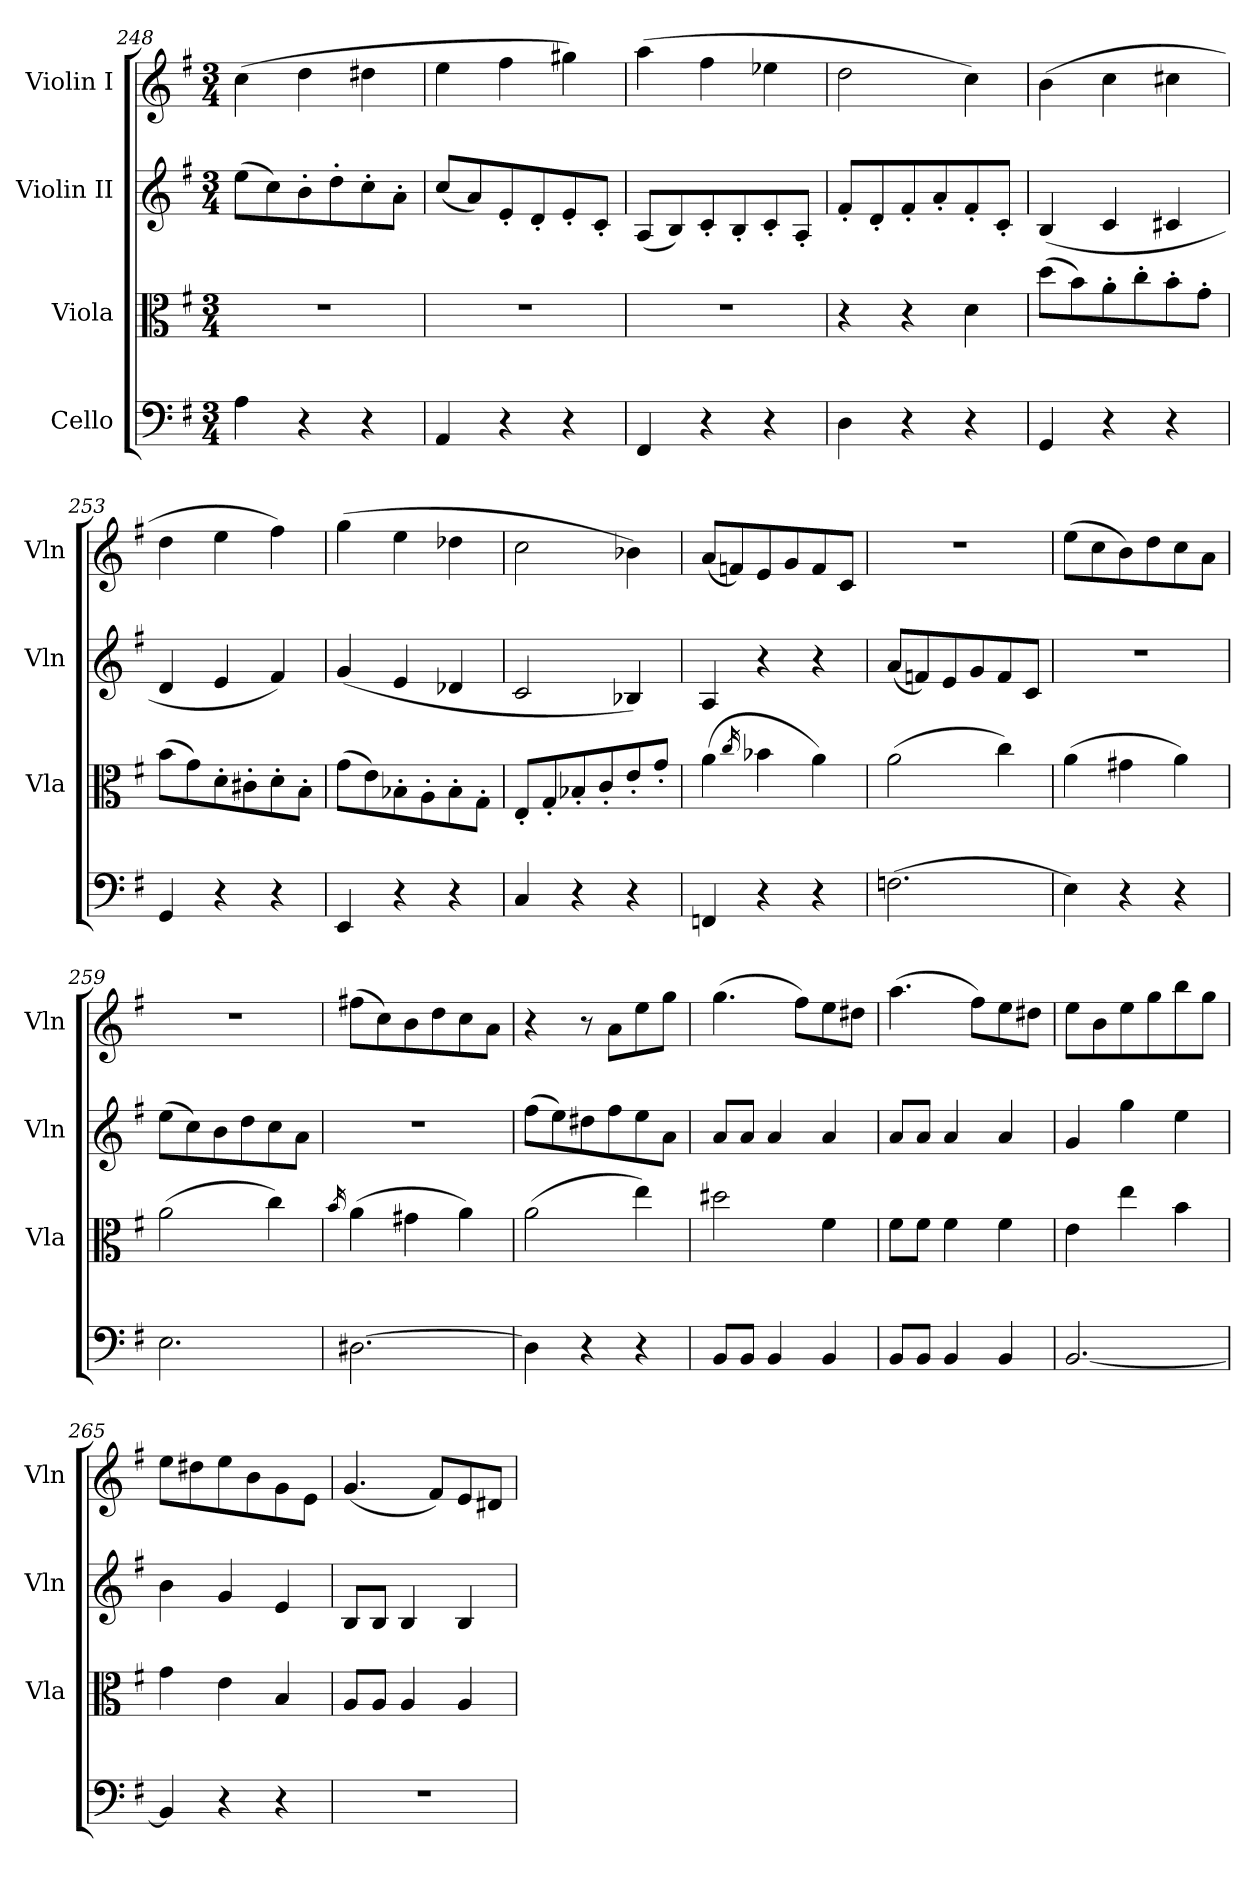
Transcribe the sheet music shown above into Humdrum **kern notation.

**kern	**kern	**kern	**kern
*part4	*part3	*part2	*part1
*staff4	*staff3	*staff2	*staff1
*I"Cello	*I"Viola	*I"Violin II	*I"Violin I
*	*I'Vla	*I'Vln	*I'Vln
*clefF4	*clefC3	*clefG2	*clefG2
*k[f#]	*k[f#]	*k[f#]	*k[f#]
*M3/4	*M3/4	*M3/4	*M3/4
=248	=248	=248	=248
4A\	2.r	(>8ee\L	(>4cc\
.	.	8cc\)	.
4r	.	8b'\	4dd\
.	.	8dd'\	.
4r	.	8cc'\	4dd#X\
.	.	8a'\J	.
=249	=249	=249	=249
4AA/	2.r	(<8cc/L	4ee\
.	.	8a/)	.
4r	.	8e'/	4ff#\
.	.	8d'/	.
4r	.	8e'/	4gg#X\)
.	.	8c'/J	.
=250	=250	=250	=250
4FF#/	2.r	(<8A/L	(>4aa\
.	.	8B/)	.
4r	.	8c'/	4ff#\
.	.	8B'/	.
4r	.	8c'/	4ee-X\
.	.	8A'/J	.
=251	=251	=251	=251
4D\	4r	8f#'/L	2dd\
.	.	8d'/	.
4r	4r	8f#'/	.
.	.	8a'/	.
4r	4d\	8f#'/	4cc\)
.	.	8c'/J	.
=252	=252	=252	=252
4GG/	(>8dd\L	(>4B/	(>4b\
.	8b\)	.	.
4r	8a'\	4c/	4cc\
.	8cc'\	.	.
4r	8b'\	4c#X/	4cc#X\
.	8g'\J	.	.
=253	=253	=253	=253
4GG/	(>8b\L	4d/	4dd\
.	8g\)	.	.
4r	8d'\	4e/	4ee\
.	8c#X'\	.	.
4r	8d'\	4f#/)	4ff#\)
.	8B'\J	.	.
=254	=254	=254	=254
4EE/	(>8g\L	(>4g/	(>4gg\
.	8e\)	.	.
4r	8B-X'\	4e/	4ee\
.	8A'\	.	.
4r	8B-'\	4d-X/	4dd-X\
.	8G'\J	.	.
=255	=255	=255	=255
4C/	8E'/L	2c/	2cc\
.	8G'/	.	.
4r	8B-X'/	.	.
.	8c'/	.	.
4r	8e'/	4B-X/)	4b-X\)
.	8g'/J	.	.
=256	=256	=256	=256
4FFn/	(>4a\	4A/	(<8a/L
.	.	.	8fn/)
.	16qcc/	.	.
4r	4b-X\	4r	8e/
.	.	.	8g/
4r	4a\)	4r	8f/
.	.	.	8c/J
!!LO:LB:g=z
=257	=257	=257	=257
(>2.Fn\	(>2a\	(<8a/L	2.r
.	.	8fn/)	.
.	.	8e/	.
.	.	8g/	.
.	4cc\)	8f/	.
.	.	8c/J	.
=258	=258	=258	=258
4E\)	(>4a\	2.r	(>8ee\L
.	.	.	8cc\
4r	4g#X\	.	8b\)
.	.	.	8dd\
4r	4a\)	.	8cc\
.	.	.	8a\J
=259	=259	=259	=259
2.E\	(>2a\	(>8ee\L	2.r
.	.	8cc\)	.
.	.	8b\	.
.	.	8dd\	.
.	4cc\)	8cc\	.
.	.	8a\J	.
=260	=260	=260	=260
.	16qb/	.	.
[2.D#X\	(>4a\	2.r	(>8ff#X\L
.	.	.	8cc\)
.	4g#X\	.	8b\
.	.	.	8dd\
.	4a\)	.	8cc\
.	.	.	8a\J
=261	=261	=261	=261
4D#\]	(>2a\	(>8ff#\L	4r
.	.	8ee\)	.
4r	.	8dd#X\	8r
.	.	8ff#\	8a\L
4r	4ee\)	8ee\	8ee\
.	.	8a\J	8gg\J
=262	=262	=262	=262
8BB/L	2dd#X\	8a/L	(>4.gg\
8BB/J	.	8a/J	.
4BB/	.	4a/	.
.	.	.	8ff#\L)
4BB/	4f#\	4a/	8ee\
.	.	.	8dd#X\J
=263	=263	=263	=263
8BB/L	8f#\L	8a/L	(>4.aa\
8BB/J	8f#\J	8a/J	.
4BB/	4f#\	4a/	.
.	.	.	8ff#\L)
4BB/	4f#\	4a/	8ee\
.	.	.	8dd#X\J
=264	=264	=264	=264
[2.BB/	4e\	4g/	8ee\L
.	.	.	8b\
.	4ee\	4gg\	8ee\
.	.	.	8gg\
.	4b\	4ee\	8bb\
.	.	.	8gg\J
=265	=265	=265	=265
4BB/]	4g\	4b\	8ee\L
.	.	.	8dd#X\
4r	4e\	4g/	8ee\
.	.	.	8b\
4r	4B/	4e/	8g\
.	.	.	8e\J
=266	=266	=266	=266
2.r	8A/L	8B/L	(<4.g/
.	8A/J	8B/J	.
.	4A/	4B/	.
.	.	.	8f#/L)
.	4A/	4B/	8e/
.	.	.	8d#X/J
=	=	=	=
*-	*-	*-	*-
